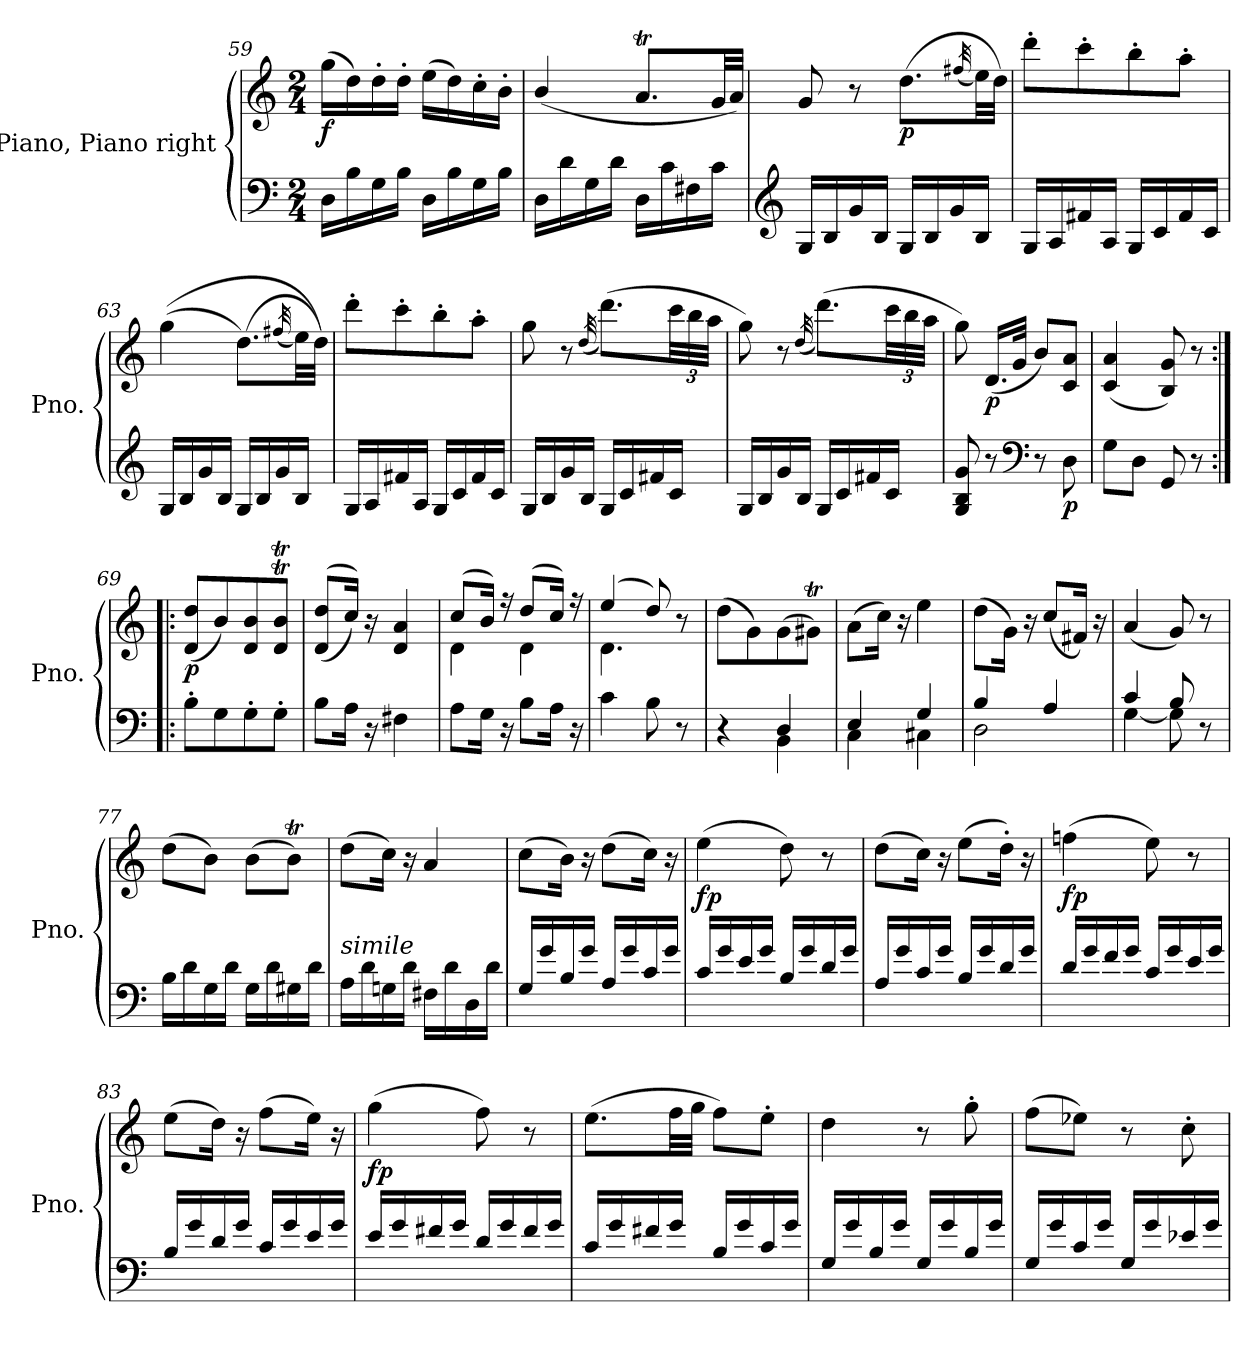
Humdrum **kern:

**kern	**kern	**dynam
*part1	*part1	*part1
*staff2	*staff1	*staff1/2
*I"Piano, Piano right	*	*
*I'Pno.	*	*
*clefF4	*clefG2	*
*k[]	*k[]	*
*M2/4	*M2/4	*
=59	=59	=59
!	!	!LO:DY:b
16D\LL	(>16gg\LL	f
16B\	16dd\)	.
16G\	16dd'\	.
16B\JJ	16dd'\JJ	.
16D\LL	(>16ee\LL	.
16B\	16dd\)	.
16G\	16cc'\	.
16B\JJ	16b'\JJ	.
=60	=60	=60
16D\LL	(<4b/	.
16d\	.	.
16G\	.	.
16d\JJ	.	.
16D\LL	8.aT/L	.
16c\	.	.
16F#X\	.	.
16c\JJ	32g/LL	.
.	32a/JJJ)	.
=61	=61	=61
*clefG2	*	*
16G/LL	8g/	.
16B/	.	.
16g/	8r	.
16B/JJ	.	.
!	!	!LO:DY:b
16G/LL	(>8.dd\L	p
16B/	.	.
16g/	.	.
.	(<32qff#X/	.
16B/JJ	32ee\LL)	.
.	32dd\JJJ)	.
=62	=62	=62
16G/LL	8ddd'\L	.
16A/	.	.
16f#X/	8ccc'\	.
16A/JJ	.	.
16G/LL	8bb'\	.
16c/	.	.
16f#/	8aa'\J	.
16c/JJ	.	.
=63	=63	=63
16G/LL	(>(>4gg\	.
16B/	.	.
16g/	.	.
16B/JJ	.	.
16G/LL	(>8.dd\L)	.
16B/	.	.
16g/	.	.
.	(<32qff#X/	.
16B/JJ	32ee\LL)	.
.	32dd\JJJ))	.
=64	=64	=64
16G/LL	8ddd'\L	.
16A/	.	.
16f#X/	8ccc'\	.
16A/JJ	.	.
16G/LL	8bb'\	.
16c/	.	.
16f#/	8aa'\J	.
16c/JJ	.	.
=65	=65	=65
16G/LL	8gg\	.
16B/	.	.
16g/	8r	.
16B/JJ	.	.
.	(>32qdd/	.
!	!	!LO:DY:b
!	!	!LO:DY:n=1:b
16G/LL	(>8.ddd\L)	other-dynamics fp
16c/	.	.
16f#X/	.	.
*	*Xbrackettup	*
16c/JJ	48ccc\LL	.
.	48bb\	.
.	48aa\JJJ	.
=66	=66	=66
16G/LL	8gg\)	.
16B/	.	.
16g/	8r	.
16B/JJ	.	.
.	(>32qdd/	.
!	!	!LO:DY:b
!	!	!LO:DY:n=1:b
16G/LL	(>8.ddd\L)	other-dynamics fp
16c/	.	.
16f#X/	.	.
16c/JJ	48ccc\LL	.
.	48bb\	.
.	48aa\JJJ	.
=67	=67	=67
8G/ 8B/ 8g/	8gg\)	.
!	!	!LO:DY:b
8r	(<16.d/LL	p
.	32g/JJk	.
*clefF4	*	*
8r	8b/L)	.
!	!	!LO:DY:b=2
8D\	8c/ 8a/J	p
=68	=68	=68
8G\L	(<4c/ 4a/	.
8D\J	.	.
8GG/	8B/ 8g/)	.
8r	8r	.
=69:|!|:	=69:|!|:	=69:|!|:
!	!	!LO:DY:b
8B'\L	(<8d/ 8dd/L	p
8G\	8b/)	.
8G'\	8d/ 8b/	.
8G'\J	8d/T 8b/TJ	.
=70	=70	=70
8B\L	(<(<8d/ 8dd/L	.
16A\Jk	16cc/Jk))	.
16r	16r	.
4F#X\	4d/ 4a/	.
=71	=71	=71
*	*^	*
8A\L	(>8cc/L	4d\	.
16G\Jk	16b/Jk)	.	.
16r	16r	.	.
8B\L	(>8dd/L	4d\	.
16A\Jk	16cc/Jk)	.	.
16r	16r	.	.
=72	=72	=72	=72
4c\	(>4ee/	4.d\	.
8B\	8dd/)	.	.
8r	8r	8ryy	.
*	*v	*v	*
=73	=73	=73
*^	*	*
4r	4ryy	(>8dd\L	.
.	.	8g\)	.
4D/	4BB\	(>8g\	.
.	.	8g#Xt\J)	.
=74	=74	=74	=74
4E/	4C\	(>8a\L	.
.	.	16cc\Jk)	.
.	.	16r	.
4G/	4C#X\	4ee\	.
=75	=75	=75	=75
4B/	2D\	(>8dd\L	.
.	.	16g\Jk)	.
.	.	16r	.
4A/	.	(<8cc/L	.
.	.	16f#X/Jk)	.
.	.	16r	.
=76	=76	=76	=76
4c/	[4G\	(<4a/	.
8B/	8G\]	8g/)	.
8r	8ryy	8r	.
*v	*v	*	*
=77	=77	=77
16B\LL	(>8dd\L	.
16d\	.	.
16G\	8b\J)	.
16d\JJ	.	.
16G\LL	(>8b\L	.
16d\	.	.
16G#X\	8bt\J)	.
16d\JJ	.	.
=78	=78	=78
!LO:TX:a:i:t=simile	!	!
16A\LL	(>8dd\L	.
16d\	.	.
16Gn\	16cc\Jk)	.
16d\JJ	16r	.
16F#X\LL	4a/	.
16d\	.	.
16D\	.	.
16d\JJ	.	.
=79	=79	=79
16G/LL	(>8cc\L	.
16g/	.	.
16B/	16b\Jk)	.
16g/JJ	16r	.
16A/LL	(>8dd\L	.
16g/	.	.
16c/	16cc\Jk)	.
16g/JJ	16r	.
=80	=80	=80
!	!	!LO:DY:b
16c/LL	(>4ee\	fp
16g/	.	.
16e/	.	.
16g/JJ	.	.
16B/LL	8dd\)	.
16g/	.	.
16d/	8r	.
16g/JJ	.	.
=81	=81	=81
16A/LL	(>8dd\L	.
16g/	.	.
16c/	16cc\Jk)	.
16g/JJ	16r	.
16B/LL	(>8ee\L	.
16g/	.	.
16d/	16dd'\Jk)	.
16g/JJ	16r	.
=82	=82	=82
!	!	!LO:DY:b
16d/LL	(>4ffn\	fp
16g/	.	.
16f/	.	.
16g/JJ	.	.
16c/LL	8ee\)	.
16g/	.	.
16e/	8r	.
16g/JJ	.	.
=83	=83	=83
16B/LL	(>8ee\L	.
16g/	.	.
16d/	16dd\Jk)	.
16g/JJ	16r	.
16c/LL	(>8ff\L	.
16g/	.	.
16e/	16ee\Jk)	.
16g/JJ	16r	.
=84	=84	=84
!	!	!LO:DY:b
16e/LL	(>4gg\	fp
16g/	.	.
16f#X/	.	.
16g/JJ	.	.
16d/LL	8ff\)	.
16g/	.	.
16f#/	8r	.
16g/JJ	.	.
=85	=85	=85
16c/LL	(>8.ee\L	.
16g/	.	.
16f#X/	.	.
16g/JJ	32ff\LL	.
.	32gg\JJJ	.
16B/LL	8ff\L)	.
16g/	.	.
16c/	8ee'\J	.
16g/JJ	.	.
=86	=86	=86
16G/LL	4dd\	.
16g/	.	.
16B/	.	.
16g/JJ	.	.
16G/LL	8r	.
16g/	.	.
16B/	8gg'\	.
16g/JJ	.	.
=87	=87	=87
16G/LL	(>8ff\L	.
16g/	.	.
16c/	8ee-X\J)	.
16g/JJ	.	.
16G/LL	8r	.
16g/	.	.
16e-X/	8cc'\	.
16g/JJ	.	.
=	=	=
*-	*-	*-
